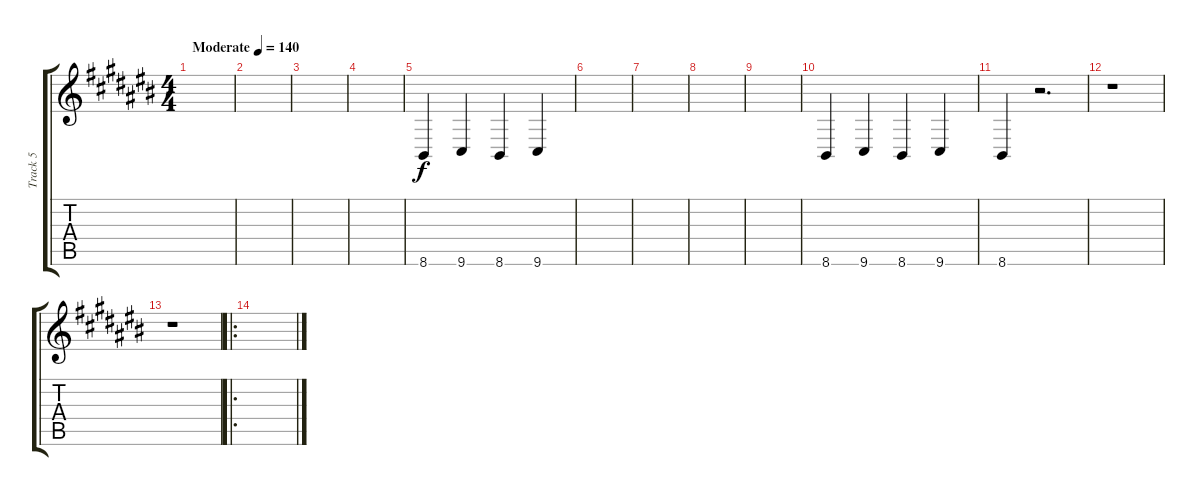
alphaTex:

\track ("Track 5" "Track 5") {instrument timpani}
\staff {score tabs}
\tuning (E4 B3 G3 D3 A2 E2) {hide}
\ts (4 4)
\tempo (140 "Moderate")
\clef g2
\ks c#
|
|
|
|
8.6.4 9.6.4 8.6.4 9.6.4 |
|
|
|
|
8.6.4 9.6.4 8.6.4 9.6.4 |
8.6.4 r.2{d} |
r.1 |
r.1 |
\ro
